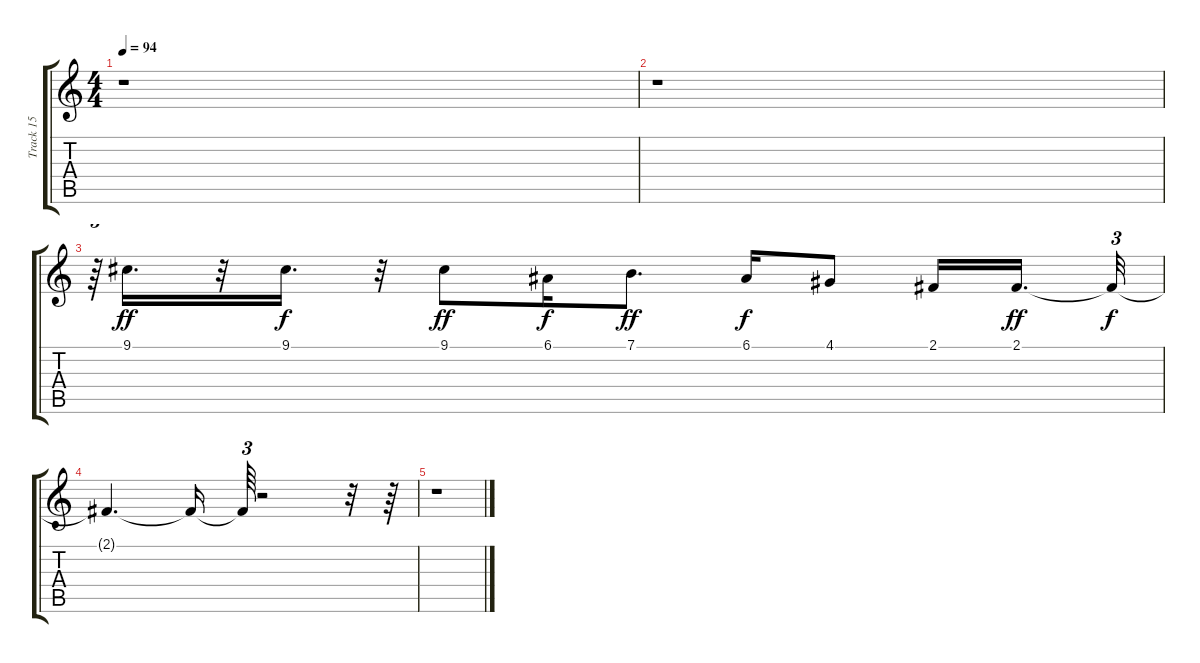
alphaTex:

\track ("Track 15" "Track 15") {instrument voiceoohs}
\staff {score tabs}
\tuning (E4 B3 G3 D3 A2 E2) {hide}
\ts (4 4)
\tempo 94
\clef g2
\ks c
r.1{dy f} |
r.1 |
r.64{tu (3 2)} 9.1.16{d dy ff} r.32 9.1.16{d dy f} r.32 9.1.8{dy ff} 6.1.16{dy f} 7.1.8{d dy ff} 6.1.16{dy f} 4.1.8 2.1.16 2.1.16{d dy ff} 2.1{t}.32{tu (3 2) dy f} |
2.1{t}.4{d} 2.1{t}.16 2.1{t}.64{tu (3 2)} r.2 r.32 r.64 |
r.1
